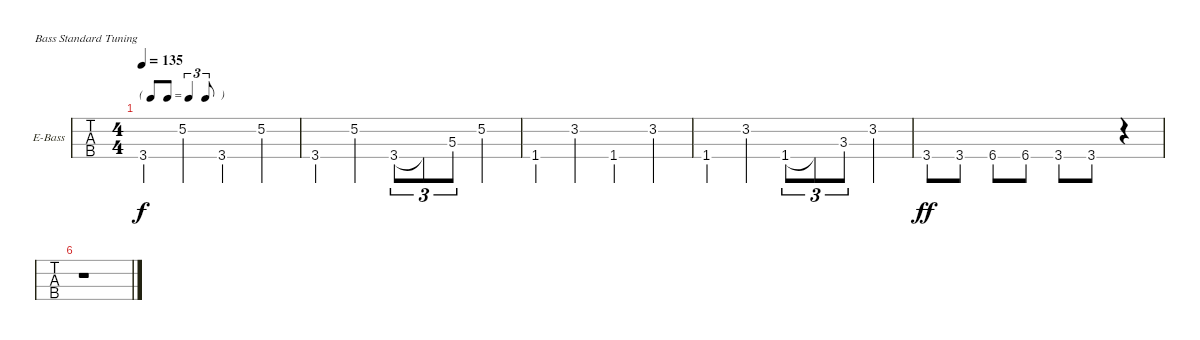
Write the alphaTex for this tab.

\defaultSystemsLayout 4
\bracketExtendMode nobrackets
\firstSystemTrackNameOrientation horizontal
\otherSystemsTrackNameOrientation horizontal
\defaultBarNumberDisplay FirstOfSystem
\track ("Bass" "E-Bass") {instrument electricbassfinger}
\staff {tabs}
\tuning (G2 D2 A1 E1)
\ts (4 4)
\tf triplet8th
\scale
0.25
\tempo 135
\accidentals auto
\clef f4
\ottava regular
\simile none
\ks c
3.4.4{dy f} 5.2.4 3.4.4 5.2.4 |
\scale
0.25 3.4.4 5.2.4 3.4.8{tu (3 2)} 3.4{t}.8{tu (3 2)} 5.3.8{tu (3 2)} 5.2.4 |
\scale
0.25 1.4.4 3.2.4 1.4.4 3.2.4 |
\scale
0.25 1.4.4 3.2.4 1.4.8{tu (3 2)} 1.4{t}.8{tu (3 2)} 3.3.8{tu (3 2)} 3.2.4 |
3.4{ac}.8{dy ff} 3.4{ac}.8 6.4{ac}.8 6.4{ac}.8 3.4{ac}.8 3.4{ac}.8 r.4 |
\scale
0.272727 r.1
